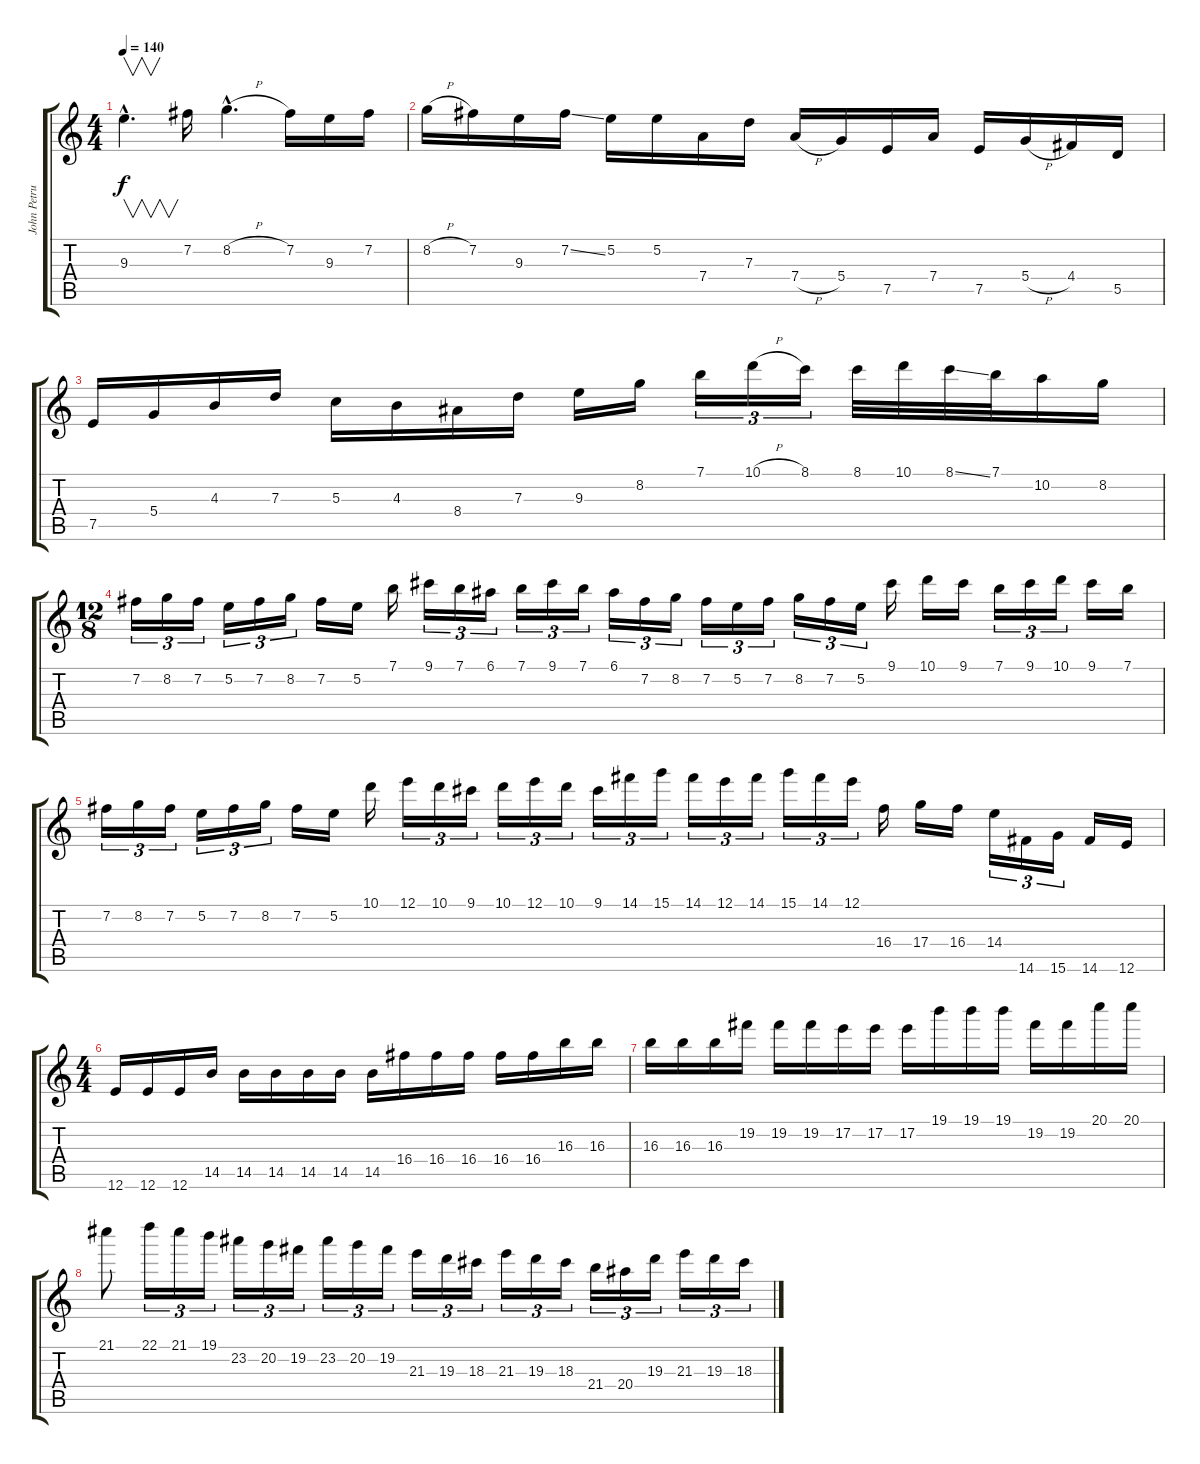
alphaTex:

\track ("John Petrucci's guitar" "John Petru") {instrument overdrivenguitar}
\staff {score tabs}
\tuning (E4 B3 G3 D3 A2 E2) {hide}
\ts (4 4)
\tempo 140
\clef g2
\ks c
9.3{hac}.4{v d dy f} 7.2.16 8.2{h hac}.4{d} 7.2.16 9.3.16 7.2.16 |
8.2{h}.16 7.2.16 9.3.16 7.2{ss}.16 5.2.16 5.2.16 7.4.16 7.3.16 7.4{h}.16 5.4.16 7.5.16 7.4.16 7.5.16 5.4{h}.16 4.4.16 5.5.16 |
7.5.16 5.4.16 4.3.16 7.3.16 5.3.16 4.3.16 8.4.16 7.3.16 9.3.16 8.2.16 7.1.16{tu (3 2)} 10.1{h}.16{tu (3 2)} 8.1.16{tu (3 2)} 8.1.32 10.1.32 8.1{ss}.32 7.1.32 10.2.16 8.2.16 |
\ts (12 8)
7.2.16{tu (3 2)} 8.2.16{tu (3 2)} 7.2.16{tu (3 2)} 5.2.16{tu (3 2)} 7.2.16{tu (3 2)} 8.2.16{tu (3 2)} 7.2.16 5.2.16 7.1.16 9.1.16{tu (3 2)} 7.1.16{tu (3 2)} 6.1.16{tu (3 2)} 7.1.16{tu (3 2)} 9.1.16{tu (3 2)} 7.1.16{tu (3 2)} 6.1.16{tu (3 2)} 7.2.16{tu (3 2)} 8.2.16{tu (3 2)} 7.2.16{tu (3 2)} 5.2.16{tu (3 2)} 7.2.16{tu (3 2)} 8.2.16{tu (3 2)} 7.2.16{tu (3 2)} 5.2.16{tu (3 2)} 9.1.16 10.1.16 9.1.16 7.1.16{tu (3 2)} 9.1.16{tu (3 2)} 10.1.16{tu (3 2)} 9.1.16 7.1.16 |
7.2.16{tu (3 2)} 8.2.16{tu (3 2)} 7.2.16{tu (3 2)} 5.2.16{tu (3 2)} 7.2.16{tu (3 2)} 8.2.16{tu (3 2)} 7.2.16 5.2.16 10.1.16 12.1.16{tu (3 2)} 10.1.16{tu (3 2)} 9.1.16{tu (3 2)} 10.1.16{tu (3 2)} 12.1.16{tu (3 2)} 10.1.16{tu (3 2)} 9.1.16{tu (3 2)} 14.1.16{tu (3 2)} 15.1.16{tu (3 2)} 14.1.16{tu (3 2)} 12.1.16{tu (3 2)} 14.1.16{tu (3 2)} 15.1.16{tu (3 2)} 14.1.16{tu (3 2)} 12.1.16{tu (3 2)} 16.4.16 17.4.16 16.4.16 14.4.16{tu (3 2)} 14.6.16{tu (3 2)} 15.6.16{tu (3 2)} 14.6.16 12.6.16 |
\ts (4 4)
12.6.16 12.6.16 12.6.16 14.5.16 14.5.16 14.5.16 14.5.16 14.5.16 14.5.16 16.4.16 16.4.16 16.4.16 16.4.16 16.4.16 16.3.16 16.3.16 |
16.3.16 16.3.16 16.3.16 19.2.16 19.2.16 19.2.16 17.2.16 17.2.16 17.2.16 19.1.16 19.1.16 19.1.16 19.2.16 19.2.16 20.1.16 20.1.16 |
21.1.8 22.1.16{tu (3 2)} 21.1.16{tu (3 2)} 19.1.16{tu (3 2)} 23.2.16{tu (3 2)} 20.2.16{tu (3 2)} 19.2.16{tu (3 2)} 23.2.16{tu (3 2)} 20.2.16{tu (3 2)} 19.2.16{tu (3 2)} 21.3.16{tu (3 2)} 19.3.16{tu (3 2)} 18.3.16{tu (3 2)} 21.3.16{tu (3 2)} 19.3.16{tu (3 2)} 18.3.16{tu (3 2)} 21.4.16{tu (3 2)} 20.4.16{tu (3 2)} 19.3.16{tu (3 2)} 21.3.16{tu (3 2)} 19.3.16{tu (3 2)} 18.3.16{tu (3 2)}
